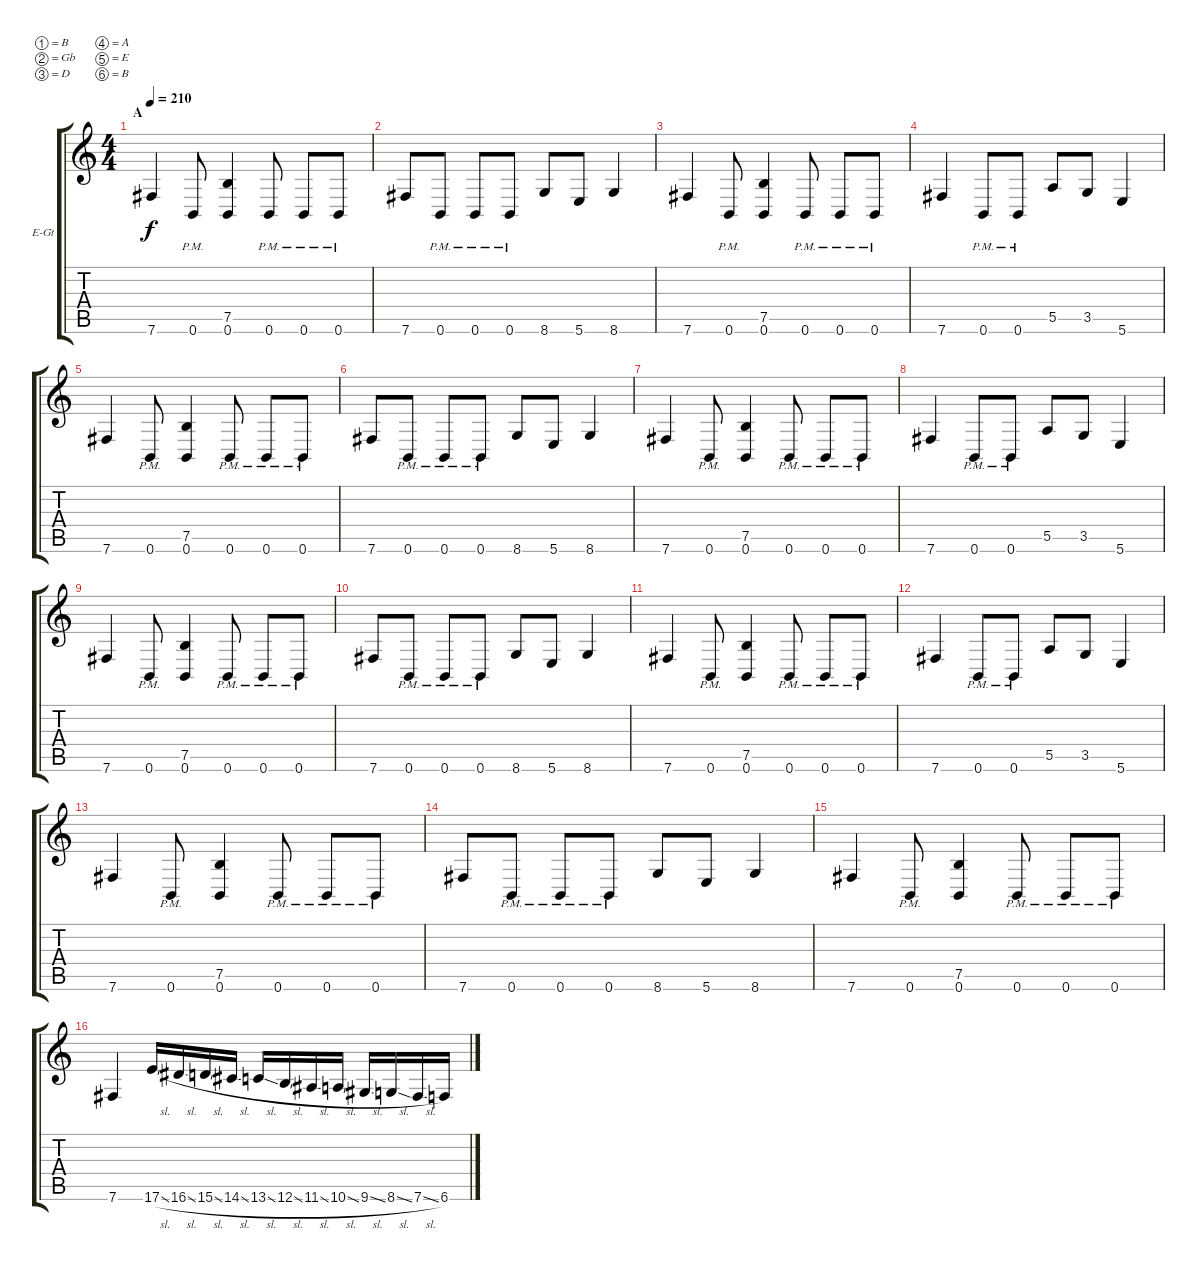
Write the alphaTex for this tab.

\bracketExtendMode groupsimilarinstruments
\firstSystemTrackNameOrientation horizontal
\otherSystemsTrackNameOrientation horizontal
\track ("Rhythm Guitar" "E-Gt") {instrument distortionguitar}
\staff {score tabs}
\tuning (B3 Gb3 D3 A2 E2 B1)
\ts (4 4)
\section ("" "A")
\tempo 210
\clef g2
\ks c
7.6.4{dy f instrument distortionguitar} 0.6{pm}.8 (0.6 7.5).4 0.6{pm}.8 0.6{pm}.8 0.6{pm}.8 |
7.6.8 0.6{pm}.8 0.6{pm}.8 0.6{pm}.8 8.6.8 5.6.8 8.6.4 |
7.6.4 0.6{pm}.8 (0.6 7.5).4 0.6{pm}.8 0.6{pm}.8 0.6{pm}.8 |
7.6.4 0.6{pm}.8 0.6{pm}.8 5.5.8 3.5.8 5.6.4 |
7.6.4 0.6{pm}.8 (0.6 7.5).4 0.6{pm}.8 0.6{pm}.8 0.6{pm}.8 |
7.6.8 0.6{pm}.8 0.6{pm}.8 0.6{pm}.8 8.6.8 5.6.8 8.6.4 |
7.6.4 0.6{pm}.8 (0.6 7.5).4 0.6{pm}.8 0.6{pm}.8 0.6{pm}.8 |
7.6.4 0.6{pm}.8 0.6{pm}.8 5.5.8 3.5.8 5.6.4 |
7.6.4 0.6{pm}.8 (0.6 7.5).4 0.6{pm}.8 0.6{pm}.8 0.6{pm}.8 |
7.6.8 0.6{pm}.8 0.6{pm}.8 0.6{pm}.8 8.6.8 5.6.8 8.6.4 |
7.6.4 0.6{pm}.8 (0.6 7.5).4 0.6{pm}.8 0.6{pm}.8 0.6{pm}.8 |
7.6.4 0.6{pm}.8 0.6{pm}.8 5.5.8 3.5.8 5.6.4 |
7.6.4 0.6{pm}.8 (0.6 7.5).4 0.6{pm}.8 0.6{pm}.8 0.6{pm}.8 |
7.6.8 0.6{pm}.8 0.6{pm}.8 0.6{pm}.8 8.6.8 5.6.8 8.6.4 |
7.6.4 0.6{pm}.8 (0.6 7.5).4 0.6{pm}.8 0.6{pm}.8 0.6{pm}.8 |
7.6.4 17.6{sl}.16 16.6{sl}.16 15.6{sl}.16 14.6{sl}.16 13.6{sl}.16 12.6{sl}.16 11.6{sl}.16 10.6{sl}.16 9.6{sl}.16 8.6{sl}.16 7.6{sl}.16 6.6.16
